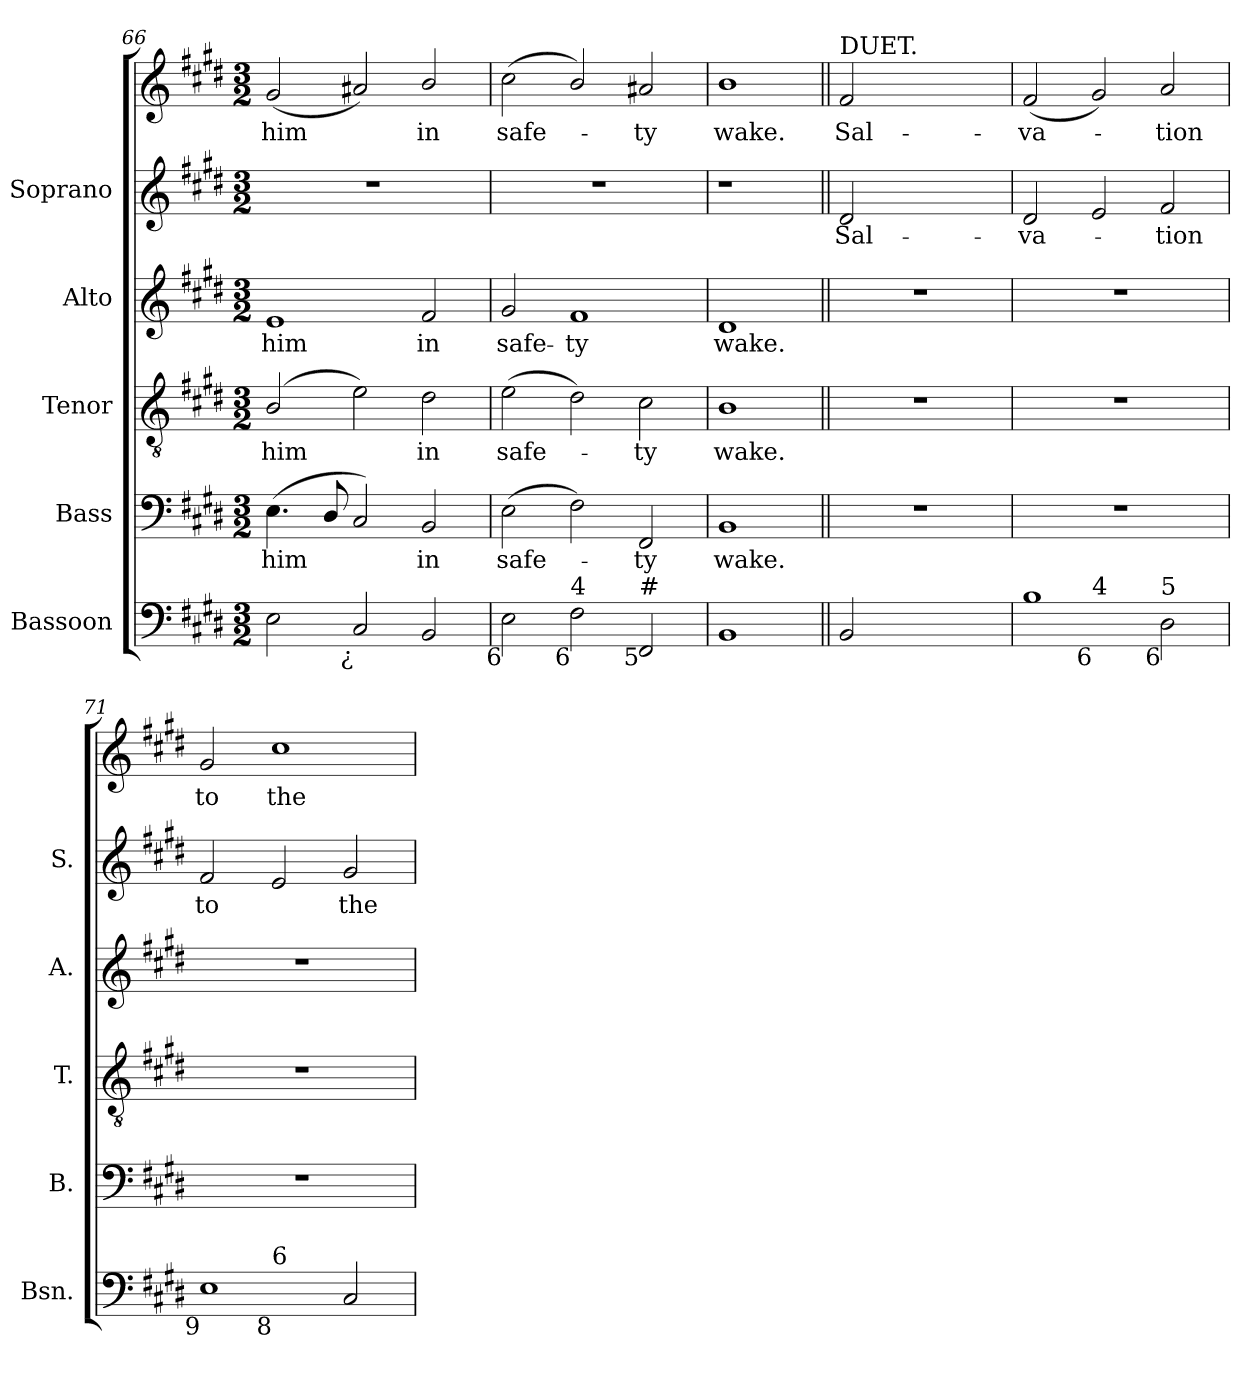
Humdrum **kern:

**kern	**kern	**text	**kern	**text	**kern	**text	**kern	**text	**kern	**text
*part5	*part4	*part4	*part3	*part3	*part2	*part2	*part1	*part1	*part1	*part1
*staff6	*staff5	*staff5	*staff4	*staff4	*staff3	*staff3	*staff2	*staff2	*staff1	*staff1
*I"Bassoon	*I"Bass	*	*I"Tenor	*	*I"Alto	*	*I"Soprano	*	*	*
*I'Bsn.	*I'B.	*	*I'T.	*	*I'A.	*	*I'S.	*	*	*
*clefF4	*clefF4	*	*clefGv2	*	*clefG2	*	*clefG2	*	*clefG2	*
*	*	*	*ITrd7c12	*	*	*	*	*	*	*
*k[f#c#g#d#]	*k[f#c#g#d#]	*	*k[f#c#g#d#]	*	*k[f#c#g#d#]	*	*k[f#c#g#d#]	*	*k[f#c#g#d#]	*
*E:	*E:	*	*E:	*	*E:	*	*E:	*	*E:	*
*M3/2	*M3/2	*	*M3/2	*	*M3/2	*	*M3/2	*	*M3/2	*
=66	=66	=66	=66	=66	=66	=66	=66	=66	=66	=66
!	!	!LO:LY:b:color=#000000	!	!	!	!	!	!	!	!
!	!	!	!	!LO:LY:b:color=#000000	!	!	!	!	!	!
!	!	!	!	!	!	!LO:LY:b:color=#000000	!LO:N:vis=1	!	!	!
!	!	!	!	!	!	!	!	!	!	!LO:LY:b:color=#000000
2Ei\	(4.Ei\	him	(2BBi/	him	1ei	him	1.r	.	(2g#i/	him
.	8D#i/	.	.	.	.	.	.	.	.	.
!LO:TX:b:rj:t=¿	!	!	!	!	!	!	!	!	!	!
2C#i/	2C#i/)	.	2Ei\)	.	.	.	.	.	2a#Xi/)	.
!	!	!LO:LY:b:color=#000000	!	!	!	!	!	!	!	!
!	!	!	!	!LO:LY:b:color=#000000	!	!	!	!	!	!
!	!	!	!	!	!	!LO:LY:b:color=#000000	!	!	!	!
!	!	!	!	!	!	!	!	!	!	!LO:LY:b:color=#000000
2BBi/	2BBi/	in	2D#i\	in	2f#i/	in	.	.	2bi/	in
=67	=67	=67	=67	=67	=67	=67	=67	=67	=67	=67
!	!	!LO:LY:b:color=#000000	!	!	!	!	!	!	!	!
!	!	!	!	!LO:LY:b:color=#000000	!	!	!	!	!	!
!	!	!	!	!	!	!LO:LY:b:color=#000000	!LO:N:vis=1	!	!	!
!LO:TX:b:rj:t=6	!	!	!	!	!	!	!	!	!	!
!	!	!	!	!	!	!	!	!	!	!LO:LY:b:color=#000000
2Ei\	(2Ei\	safe-	(2Ei\	safe-	2g#i/	safe-	1.r	.	(2cc#i\	safe-
!LO:TX:b:rj:t=6	!	!	!	!	!	!	!	!	!	!
!LO:TX:t=4	!	!	!	!	!	!	!	!	!	!
!	!	!	!	!	!	!LO:LY:b:color=#000000	!	!	!	!
2F#i\	2F#i\)	.	2D#i\)	.	1f#i	-ty	.	.	2bi/)	.
!	!	!LO:LY:b:color=#000000	!	!	!	!	!	!	!	!
!	!	!	!	!LO:LY:b:color=#000000	!	!	!	!	!	!
!LO:TX:b:rj:t=5	!	!	!	!	!	!	!	!	!	!
!LO:TX:t=#	!	!	!	!	!	!	!	!	!	!
!	!	!	!	!	!	!	!	!	!	!LO:LY:b:color=#000000
2FF#i/	2FF#i/	-ty	2C#i\	-ty	.	.	.	.	2a#Xi/	-ty
=68	=68	=68	=68	=68	=68	=68	=68	=68	=68	=68
!	!	!LO:LY:b:color=#000000	!	!	!	!	!	!	!	!
!	!	!	!	!LO:LY:b:color=#000000	!	!	!	!	!	!
!	!	!	!	!	!	!LO:LY:b:color=#000000	!	!	!	!
!	!	!	!	!	!	!	!	!	!	!LO:LY:b:color=#000000
1BBi	1BBi	wake.	1BBi	wake.	1d#i	wake.	1r	.	1bi	wake.
!!LO:LB:g=z
=69||	=69||	=69||	=69||	=69||	=69||	=69||	=69||	=69||	=69||	=69||
!	!LO:N:vis=1	!	!LO:N:vis=1	!	!LO:N:vis=1	!	!	!	!	!
!	!	!	!	!	!	!	!	!LO:LY:b:color=#000000	!	!
!	!	!	!	!	!	!	!	!	!LO:TX:a:t=DUET.	!
!	!	!	!	!	!	!	!	!	!	!LO:LY:b:color=#000000
2BBi/	1.r	.	1.r	.	1.r	.	2d#i/	Sal-	2f#i/	Sal-
1ryy	.	.	.	.	.	.	1ryy	.	1ryy	.
=70	=70	=70	=70	=70	=70	=70	=70	=70	=70	=70
!	!LO:N:vis=1	!	!LO:N:vis=1	!	!LO:N:vis=1	!	!	!	!	!
!	!	!	!	!	!	!	!	!LO:LY:b:color=#000000	!	!
!LO:TX:b:rj:t=5	!	!	!	!	!	!	!	!	!	!
!LO:TX:t=3	!	!	!	!	!	!	!	!	!	!
!	!	!	!	!	!	!	!	!	!	!LO:LY:b:color=#000000
*^	*	*	*	*	*	*	*	*	*	*
1Bi	2ryy	1.r	.	1.r	.	1.r	.	2d#i/	-va-	(2f#i/	-va-
!	!LO:TX:b:rj:t=6	!	!	!	!	!	!	!	!	!	!
!	!LO:TX:t=4	!	!	!	!	!	!	!	!	!	!
.	1ryy	.	.	.	.	.	.	2ei/	.	2g#i/)	.
!	!	!	!	!	!	!	!	!	!LO:LY:b:color=#000000	!	!
!LO:TX:b:rj:t=6	!	!	!	!	!	!	!	!	!	!	!
!LO:TX:t=5	!	!	!	!	!	!	!	!	!	!	!
!	!	!	!	!	!	!	!	!	!	!	!LO:LY:b:color=#000000
2D#i\	.	.	.	.	.	.	.	2f#i/	-tion	2ai/	-tion
=71	=71	=71	=71	=71	=71	=71	=71	=71	=71	=71	=71
!	!	!LO:N:vis=1	!	!LO:N:vis=1	!	!LO:N:vis=1	!	!	!	!	!
!	!	!	!	!	!	!	!	!	!LO:LY:b:color=#000000	!	!
!LO:TX:b:rj:t=9	!	!	!	!	!	!	!	!	!	!	!
!	!	!	!	!	!	!	!	!	!	!	!LO:LY:b:color=#000000
1Ei	2ryy	1.r	.	1.r	.	1.r	.	2f#i/	to	2g#i/	to
!	!LO:TX:b:rj:t=8	!	!	!	!	!	!	!	!	!	!
!	!LO:TX:t=6	!	!	!	!	!	!	!	!	!	!
!	!	!	!	!	!	!	!	!	!	!	!LO:LY:b:color=#000000
.	1ryy	.	.	.	.	.	.	2ei/	.	1cc#i	the
!	!	!	!	!	!	!	!	!	!LO:LY:b:color=#000000	!	!
2C#i/	.	.	.	.	.	.	.	2g#i/	the	.	.
*v	*v	*	*	*	*	*	*	*	*	*	*
=	=	=	=	=	=	=	=	=	=	=
*-	*-	*-	*-	*-	*-	*-	*-	*-	*-	*-
